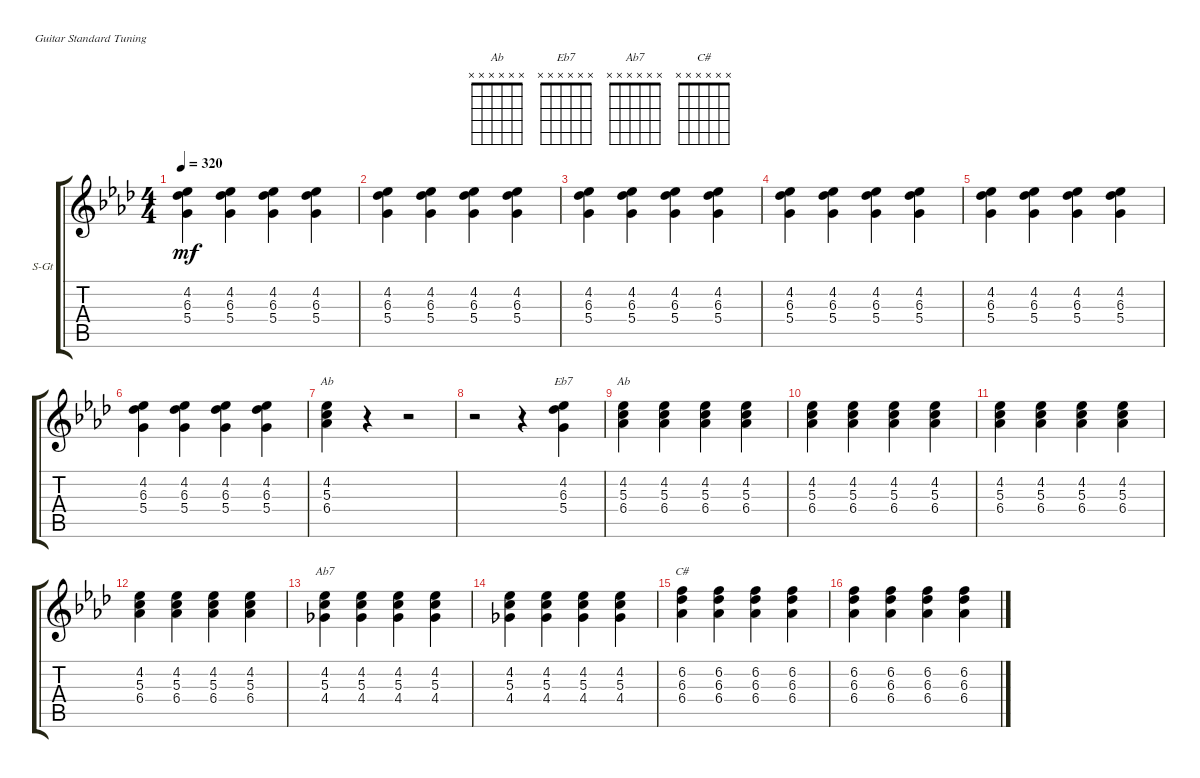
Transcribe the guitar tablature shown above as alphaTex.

\bracketExtendMode groupsimilarinstruments
\firstSystemTrackNameOrientation horizontal
\otherSystemsTrackNameOrientation horizontal
\track ("(accoustic)" "S-Gt") {instrument acousticgrandpiano}
\staff {score tabs}
\tuning (E4 B3 G3 D3 A2 E2)
\displaytranspose 12
\chord ("Ab" x x x x x x)
\chord ("Eb7" x x x x x x)
\chord ("Ab7" x x x x x x)
\chord ("C#" x x x x x x)
\ts (4 4)
\tempo 320
\clef g2
\ks fminor
(4.2 6.3 5.4).4{dy mf} (4.2 6.3 5.4).4 (4.2 6.3 5.4).4 (4.2 6.3 5.4).4 |
(4.2 6.3 5.4).4 (4.2 6.3 5.4).4 (4.2 6.3 5.4).4 (4.2 6.3 5.4).4 |
(4.2 6.3 5.4).4 (4.2 6.3 5.4).4 (4.2 6.3 5.4).4 (4.2 6.3 5.4).4 |
(4.2 6.3 5.4).4 (4.2 6.3 5.4).4 (4.2 6.3 5.4).4 (4.2 6.3 5.4).4 |
(4.2 6.3 5.4).4 (4.2 6.3 5.4).4 (4.2 6.3 5.4).4 (4.2 6.3 5.4).4 |
(4.2 6.3 5.4).4 (4.2 6.3 5.4).4 (4.2 6.3 5.4).4 (4.2 6.3 5.4).4 |
(4.2 5.3 6.4).4{ch "Ab"} r.4 r.2 |
r.2 r.4 (4.2 6.3 5.4).4{ch "Eb7"} |
(4.2 5.3 6.4).4{ch "Ab"} (4.2 5.3 6.4).4 (4.2 5.3 6.4).4 (4.2 5.3 6.4).4 |
(4.2 5.3 6.4).4 (4.2 5.3 6.4).4 (4.2 5.3 6.4).4 (4.2 5.3 6.4).4 |
(4.2 5.3 6.4).4 (4.2 5.3 6.4).4 (4.2 5.3 6.4).4 (4.2 5.3 6.4).4 |
(4.2 5.3 6.4).4 (4.2 5.3 6.4).4 (4.2 5.3 6.4).4 (4.2 5.3 6.4).4 |
(4.2 5.3 4.4).4{ch "Ab7"} (4.2 5.3 4.4).4 (4.2 5.3 4.4).4 (4.2 5.3 4.4).4 |
(4.2 5.3 4.4).4 (4.2 5.3 4.4).4 (4.2 5.3 4.4).4 (4.2 5.3 4.4).4 |
(6.2 6.3 6.4).4{ch "C#"} (6.2 6.3 6.4).4 (6.2 6.3 6.4).4 (6.2 6.3 6.4).4 |
(6.2 6.3 6.4).4 (6.2 6.3 6.4).4 (6.2 6.3 6.4).4 (6.2 6.3 6.4).4
